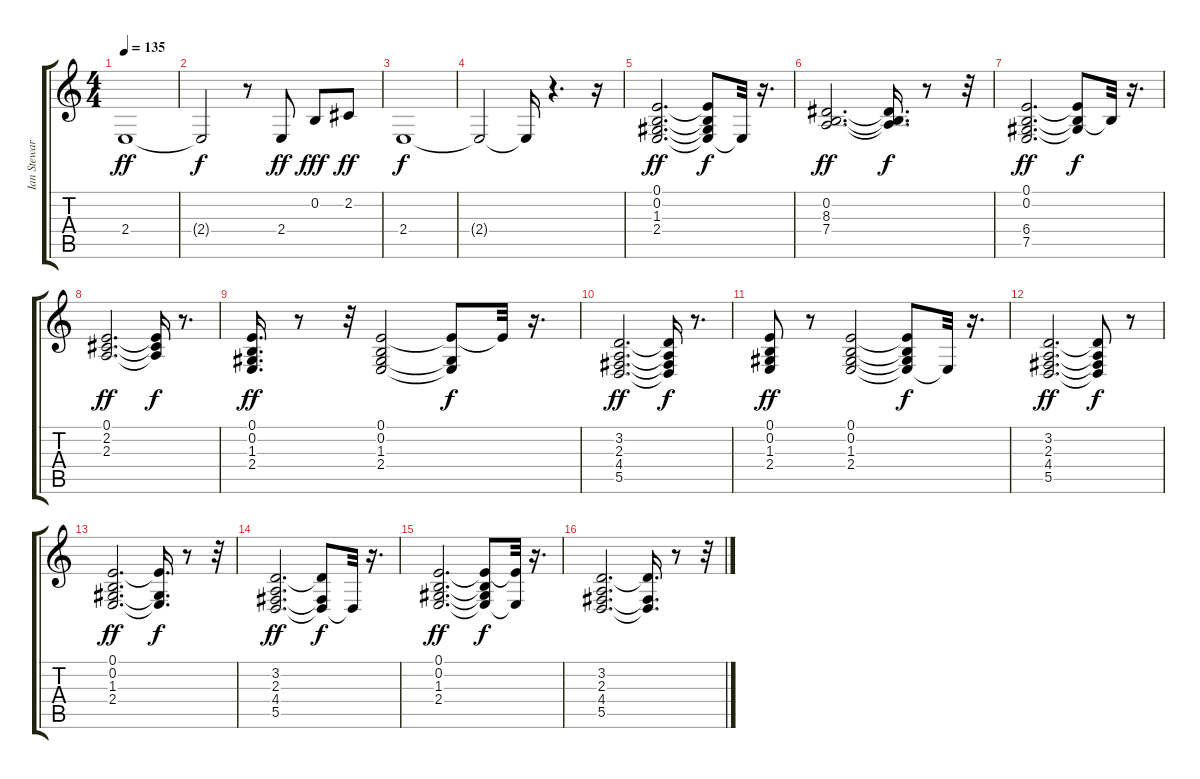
\track ("Ian Stewart - Piano" "Ian Stewar") {instrument acousticgrandpiano}
\staff {score tabs}
\tuning (E4 B3 G3 D3 A2 E2) {hide}
\ts (4 4)
\tempo 135
\clef g2
\ks c
2.4.1{dy ff} |
2.4{t}.2{dy f} r.8 2.4.8{dy ff} 0.2.8{dy fff} 2.2.8{dy ff} |
2.4.1{dy f} |
2.4{t}.2 2.4{t}.16 r.4{d} r.16 |
(0.1 0.2 1.3 2.4).2{d dy ff} (0.1{t} 0.2{t} 1.3{t} 2.4{t}).8{dy f} 2.4{t}.32 r.16{d} |
(0.2 8.3 7.4).2{d dy ff} (0.2{t} 8.3{t} 7.4{t}).16{d dy f} r.8 r.32 |
(0.1 0.2 6.4 7.5).2{d dy ff} (0.1{t} 0.2{t} 6.4{t}).8{dy f} 0.2{t}.32 r.16{d} |
(0.1 2.2 2.3).2{d dy ff} (0.1{t} 2.2{t} 2.3{t}).16{dy f} r.8{d} |
(0.1 0.2 1.3 2.4).16{d dy ff} r.8 r.32 (0.1 0.2 1.3 2.4).2 (0.1{t} 1.3{t} 2.4{t}).8{dy f} 0.1{t}.32 r.16{d} |
(3.2 2.3 4.4 5.5).2{d dy ff} (3.2{t} 2.3{t} 4.4{t} 5.5{t}).16{dy f} r.8{d} |
(0.1 0.2 1.3 2.4).8{dy ff} r.8 (0.1 0.2 1.3 2.4).2 (0.1{t} 0.2{t} 1.3{t} 2.4{t}).8{dy f} 2.4{t}.32 r.16{d} |
(3.2 2.3 4.4 5.5).2{d dy ff} (3.2{t} 2.3{t} 4.4{t} 5.5{t}).8{dy f} r.8 |
(0.1 0.2 1.3 2.4).2{d dy ff} (0.1{t} 1.3{t} 2.4{t}).16{d dy f} r.8 r.32 |
(3.2 2.3 4.4 5.5).2{d dy ff} (3.2{t} 4.4{t} 5.5{t}).8{dy f} 5.5{t}.32 r.16{d} |
(0.1 0.2 1.3 2.4).2{d dy ff} (0.1{t} 0.2{t} 1.3{t} 2.4{t}).8{dy f} (0.1{t} 2.4{t}).32 r.16{d} |
(3.2 2.3 4.4 5.5).2{d} (3.2{t} 4.4{t} 5.5{t}).16{d} r.8 r.32
